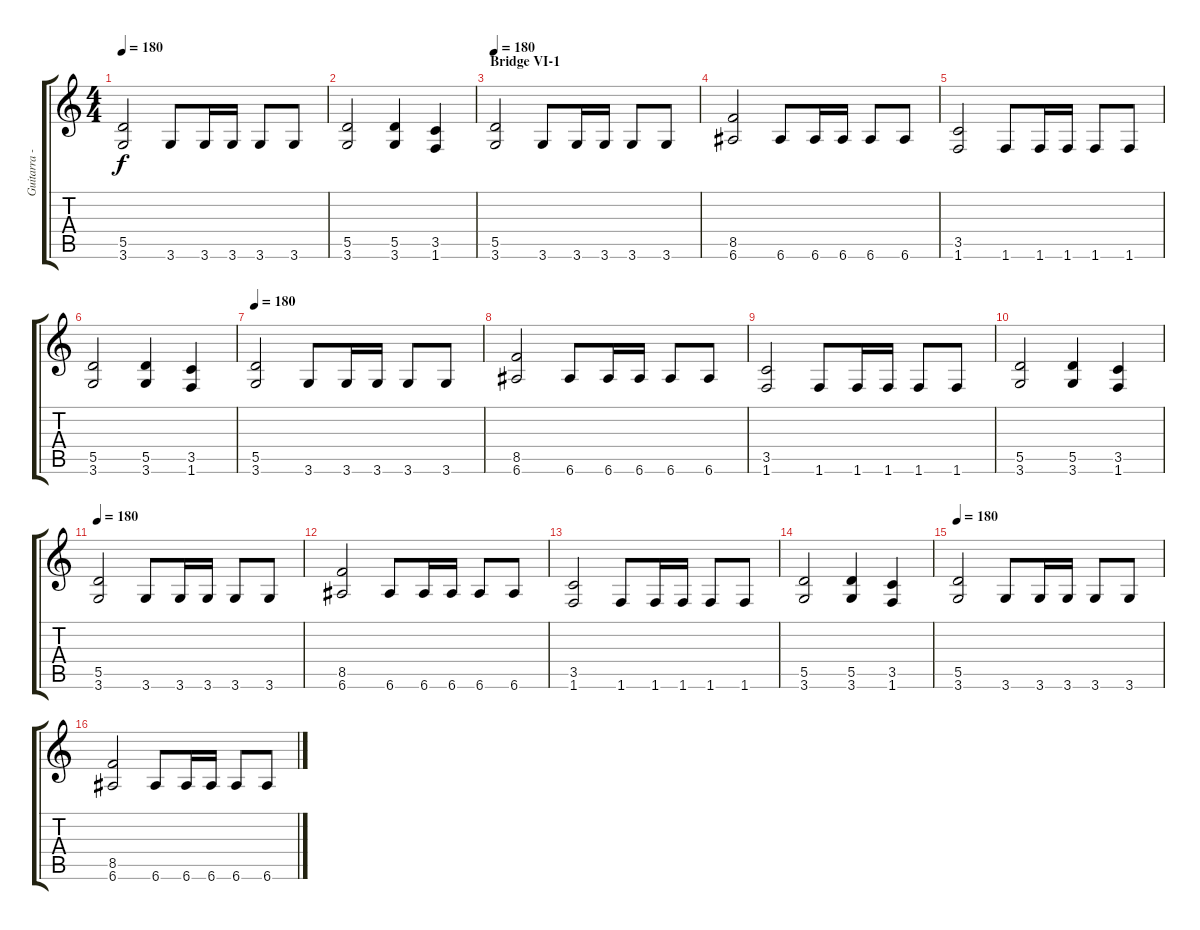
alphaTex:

\track ("Guitarra - Guitar" "Guitarra -") {instrument distortionguitar}
\staff {score tabs}
\tuning (E4 B3 G3 D3 A2 E2) {hide}
\ts (4 4)
\tempo 180
\clef g2
\ks c
(5.5 3.6).2{dy f} 3.6.8 3.6.16 3.6.16 3.6.8 3.6.8 |
(5.5 3.6).2 (5.5 3.6).4 (3.5 1.6).4 |
\section ("" "Bridge VI-1")
\tempo 180
(5.5 3.6).2 3.6.8 3.6.16 3.6.16 3.6.8 3.6.8 |
(8.5 6.6).2 6.6.8 6.6.16 6.6.16 6.6.8 6.6.8 |
(3.5 1.6).2 1.6.8 1.6.16 1.6.16 1.6.8 1.6.8 |
(5.5 3.6).2 (5.5 3.6).4 (3.5 1.6).4 |
\tempo 180
(5.5 3.6).2 3.6.8 3.6.16 3.6.16 3.6.8 3.6.8 |
(8.5 6.6).2 6.6.8 6.6.16 6.6.16 6.6.8 6.6.8 |
(3.5 1.6).2 1.6.8 1.6.16 1.6.16 1.6.8 1.6.8 |
(5.5 3.6).2 (5.5 3.6).4 (3.5 1.6).4 |
\tempo 180
(5.5 3.6).2 3.6.8 3.6.16 3.6.16 3.6.8 3.6.8 |
(8.5 6.6).2 6.6.8 6.6.16 6.6.16 6.6.8 6.6.8 |
(3.5 1.6).2 1.6.8 1.6.16 1.6.16 1.6.8 1.6.8 |
(5.5 3.6).2 (5.5 3.6).4 (3.5 1.6).4 |
\tempo 180
(5.5 3.6).2 3.6.8 3.6.16 3.6.16 3.6.8 3.6.8 |
(8.5 6.6).2 6.6.8 6.6.16 6.6.16 6.6.8 6.6.8
